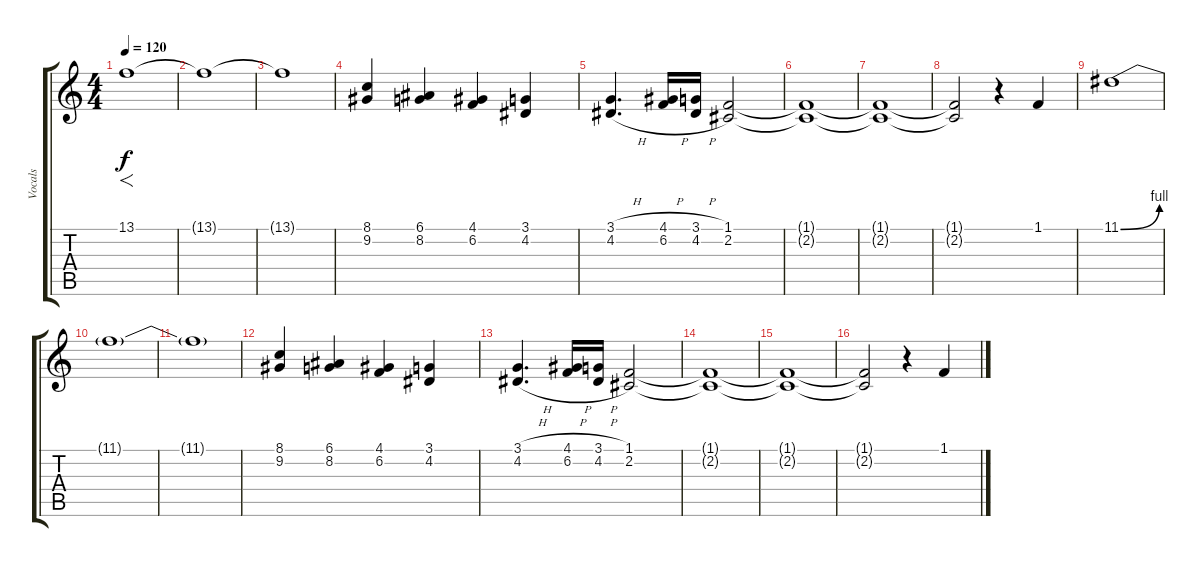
\track ("Vocals" "Vocals") {instrument sopranosax}
\staff {score tabs}
\tuning (E4 B3 G3 D3 A2 E2) {hide}
\ts (4 4)
\tempo 120
\clef g2
\ks c
13.1.1{f dy f} |
13.1{t}.1 |
13.1{t}.1 |
(8.1 9.2).4 (6.1 8.2).4 (4.1 6.2).4 (3.1 4.2).4 |
(3.1{h} 4.2{h}).4{d} (4.1{h} 6.2{h}).16 (3.1{h} 4.2{h}).16 (1.1 2.2).2 |
(1.1{t} 2.2{t}).1 |
(1.1{t} 2.2{t}).1 |
(1.1{t} 2.2{t}).2 r.4 1.1.4 |
11.1{be (bend 0 0 60 4)}.1 |
11.1{t}.1 |
11.1{t}.1 |
(8.1 9.2).4 (6.1 8.2).4 (4.1 6.2).4 (3.1 4.2).4 |
(3.1{h} 4.2{h}).4{d} (4.1{h} 6.2{h}).16 (3.1{h} 4.2{h}).16 (1.1 2.2).2 |
(1.1{t} 2.2{t}).1 |
(1.1{t} 2.2{t}).1 |
(1.1{t} 2.2{t}).2 r.4 1.1.4
